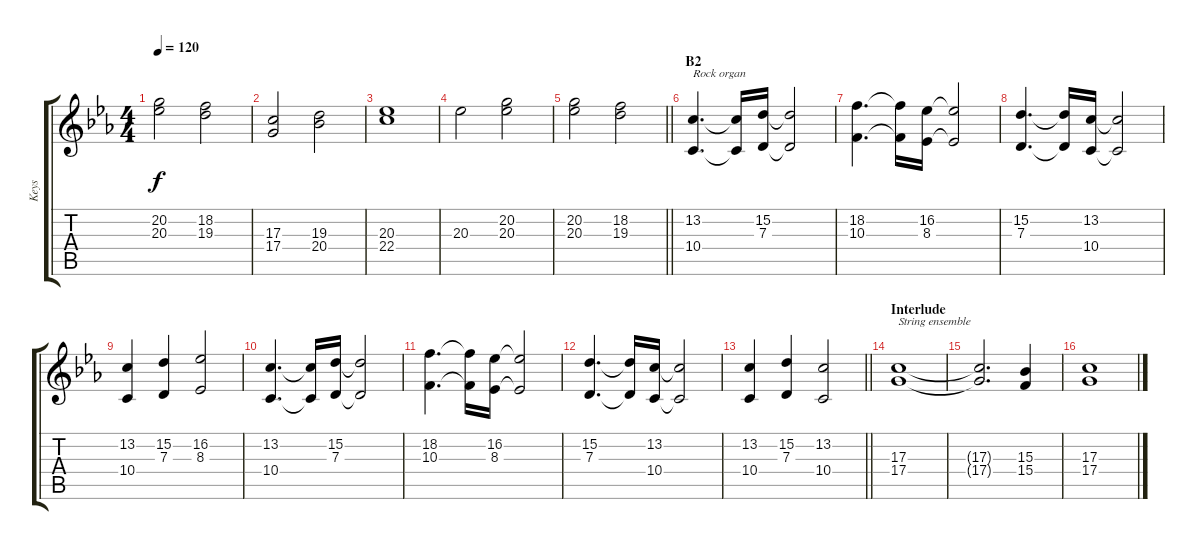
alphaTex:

\track ("Keys" "Keys") {instrument stringensemble1 bank 126}
\staff {score tabs}
\tuning (E4 B3 G3 D3 A2 E2) {hide}
\ts (4 4)
\tempo 120
\clef g2
\ks cminor
(20.2 20.3).2{dy f} (18.2 19.3).2 |
(17.3 17.4).2 (19.3 20.4).2 |
(20.3 22.4).1 |
20.3.2 (20.2 20.3).2 |
\barLineRight lightlight
(20.2 20.3).2 (18.2 19.3).2 |
\section ("" "B2")
(13.2 10.4).4{d txt "Rock organ" instrument rockorgan} (13.2{t} 10.4{t}).16 (15.2 7.3).16 (15.2{t} 7.3{t}).2 |
(18.2 10.3).4{d} (18.2{t} 10.3{t}).16 (16.2 8.3).16 (16.2{t} 8.3{t}).2 |
(15.2 7.3).4{d} (15.2{t} 7.3{t}).16 (13.2 10.4).16 (13.2{t} 10.4{t}).2 |
(13.2 10.4).4 (15.2 7.3).4 (16.2 8.3).2 |
(13.2 10.4).4{d} (13.2{t} 10.4{t}).16 (15.2 7.3).16 (15.2{t} 7.3{t}).2 |
(18.2 10.3).4{d} (18.2{t} 10.3{t}).16 (16.2 8.3).16 (16.2{t} 8.3{t}).2 |
(15.2 7.3).4{d} (15.2{t} 7.3{t}).16 (13.2 10.4).16 (13.2{t} 10.4{t}).2 |
\barLineRight lightlight
(13.2 10.4).4 (15.2 7.3).4 (13.2 10.4).2 |
\section ("" "Interlude")
(17.3 17.4).1{txt "String ensemble" instrument stringensemble1} |
(17.3{t} 17.4{t}).2{d} (15.3 15.4).4 |
(17.3 17.4).1
